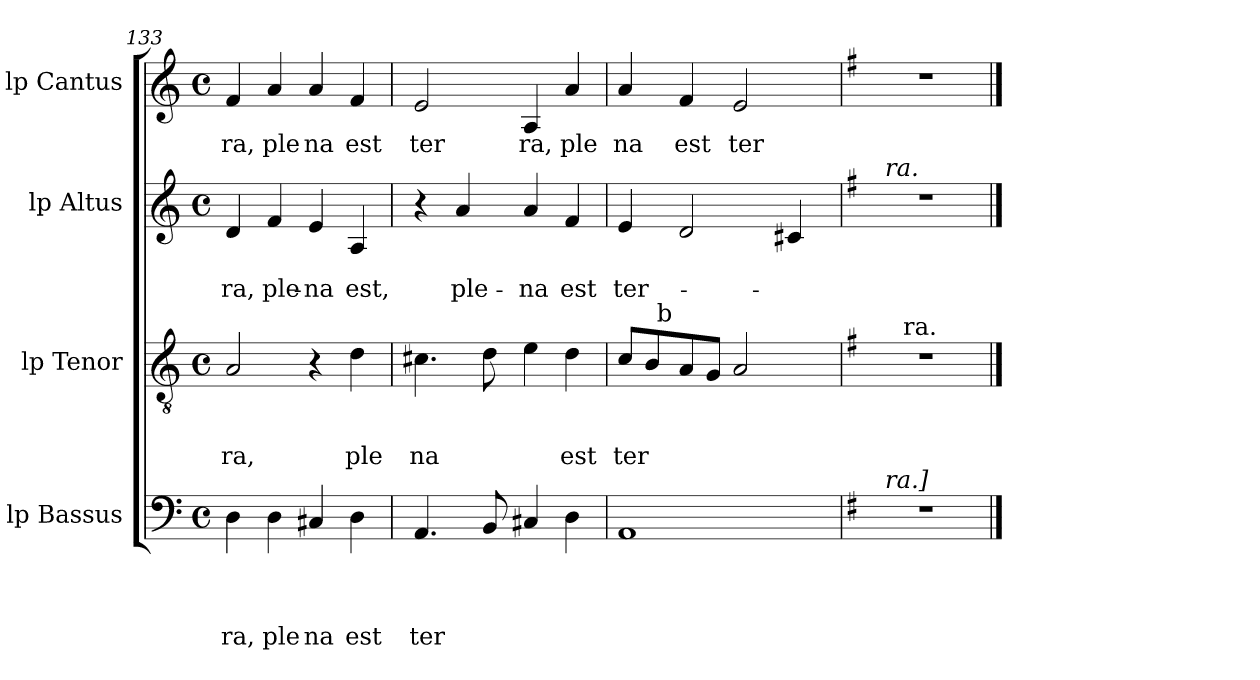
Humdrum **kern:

**kern	**text	**text	**text	**text	**kern	**text	**text	**text	**kern	**text	**text	**kern	**text
*part4	*part4	*part4	*part4	*part4	*part3	*part3	*part3	*part3	*part2	*part2	*part2	*part1	*part1
*staff4	*staff4	*staff4	*staff4	*staff4	*staff3	*staff3	*staff3	*staff3	*staff2	*staff2	*staff2	*staff1	*staff1
*I"lp Bassus	*	*	*	*	*I"lp Tenor	*	*	*	*I"lp Altus	*	*	*I"lp Cantus	*
*clefF4	*	*	*	*	*clefGv2	*	*	*	*clefG2	*	*	*clefG2	*
*k[]	*	*	*	*	*k[]	*	*	*	*k[]	*	*	*k[]	*
*C:	*	*	*	*	*C:	*	*	*	*C:	*	*	*C:	*
*M4/4	*	*	*	*	*M4/4	*	*	*	*M4/4	*	*	*M4/4	*
*met(c)	*	*	*	*	*met(c)	*	*	*	*met(c)	*	*	*met(c)	*
=133	=133	=133	=133	=133	=133	=133	=133	=133	=133	=133	=133	=133	=133
!	!	!	!	!LO:LY:b	!	!	!	!LO:LY:b	!	!	!LO:LY:b	!	!LO:LY:b
4D\	.	.	.	ra,	2A/	.	.	ra,	4d/	.	-ra,	4f/	ra,
!	!	!	!	!LO:LY:b	!	!	!	!	!	!	!LO:LY:b	!	!LO:LY:b
4D\	.	.	.	ple	.	.	.	.	4f/	.	ple-	4a/	ple
!	!	!	!	!LO:LY:b	!	!	!	!	!	!	!LO:LY:b	!	!LO:LY:b
4C#X/	.	.	.	na	4r	.	.	.	4e/	.	-na	4a/	na
!	!	!	!	!LO:LY:b	!	!	!	!LO:LY:b	!	!	!LO:LY:b	!	!LO:LY:b
4D\	.	.	.	est	4d\	.	.	ple	4A/	.	est,	4f/	est
=134	=134	=134	=134	=134	=134	=134	=134	=134	=134	=134	=134	=134	=134
!	!	!	!	!LO:LY:b	!	!	!	!LO:LY:b	!	!	!	!	!LO:LY:b
4.AA/	.	.	.	ter	4.c#X\	.	.	na	4r	.	.	2e/	ter
!	!	!	!	!	!	!	!	!	!	!	!LO:LY:b	!	!
.	.	.	.	.	.	.	.	.	4a/	.	ple-	.	.
8BB/	.	.	.	.	8d\	.	.	.	.	.	.	.	.
!	!	!	!	!	!	!	!	!	!	!	!LO:LY:b	!	!LO:LY:b
4C#X/	.	.	.	.	4e\	.	.	.	4a/	.	-na	4A/	ra,
!	!	!	!	!	!	!	!	!LO:LY:b	!	!	!LO:LY:b	!	!LO:LY:b
4D\	.	.	.	.	4d\	.	.	est	4f/	.	est	4a/	ple
=135	=135	=135	=135	=135	=135	=135	=135	=135	=135	=135	=135	=135	=135
!	!	!	!	!	!	!	!	!LO:LY:b	!	!	!LO:LY:b	!	!LO:LY:b
*	*	*	*	*	*^	*	*	*	*	*	*	*	*
1AA	.	.	.	.	8c/L	8ryy	.	.	ter	4e/	.	ter-	4a/	na
.	.	.	.	.	8B/	32ryy	.	.	.	.	.	.	.	.
!	!	!	!	!	!	!LO:TX:a:t=b	!	!	!	!	!	!	!	!
.	.	.	.	.	.	2ryy	.	.	.	.	.	.	.	.
!	!	!	!	!	!	!	!	!	!	!	!	!	!	!LO:LY:b
.	.	.	.	.	8A/	.	.	.	.	2d/	.	.	4f/	est
.	.	.	.	.	8G/J	.	.	.	.	.	.	.	.	.
!	!	!	!	!	!	!	!	!	!	!	!	!	!	!LO:LY:b
.	.	.	.	.	2A/	.	.	.	.	.	.	.	2e/	ter
.	.	.	.	.	.	4ryy	.	.	.	.	.	.	.	.
.	.	.	.	.	.	.	.	.	.	4c#X/	.	.	.	.
.	.	.	.	.	.	16.ryy	.	.	.	.	.	.	.	.
=136	=136	=136	=136	=136	=136	=136	=136	=136	=136	=136	=136	=136	=136	=136
*k[f#]	*	*	*	*	*k[f#]	*	*	*	*	*k[f#]	*	*	*k[f#]	*
*G:	*	*	*	*	*G:	*	*	*	*	*G:	*	*	*G:	*
*^	*	*	*	*	*	*	*	*	*	*^	*	*	*	*
1r	16ryy	.	.	.	.	1r	8ryy	.	.	.	1r	16ryy	.	.	1r	.
!	!	!	!	!	!	!	!	!	!	!	!	!LO:TX:a:i:t=ra.	!	!	!	!
!	!LO:TX:a:i:t=ra.]	!	!	!	!	!	!	!	!	!	!	!	!	!	!	!
.	2...ryy	.	.	.	.	.	.	.	.	.	.	2...ryy	.	.	.	.
!	!	!	!	!	!	!	!LO:TX:a:t=ra.	!	!	!	!	!	!	!	!	!
.	.	.	.	.	.	.	2..ryy	.	.	.	.	.	.	.	.	.
*v	*v	*	*	*	*	*	*	*	*	*	*v	*v	*	*	*	*
*	*	*	*	*	*v	*v	*	*	*	*	*	*	*	*
==	==	==	==	==	==	==	==	==	==	==	==	==	==
*-	*-	*-	*-	*-	*-	*-	*-	*-	*-	*-	*-	*-	*-
